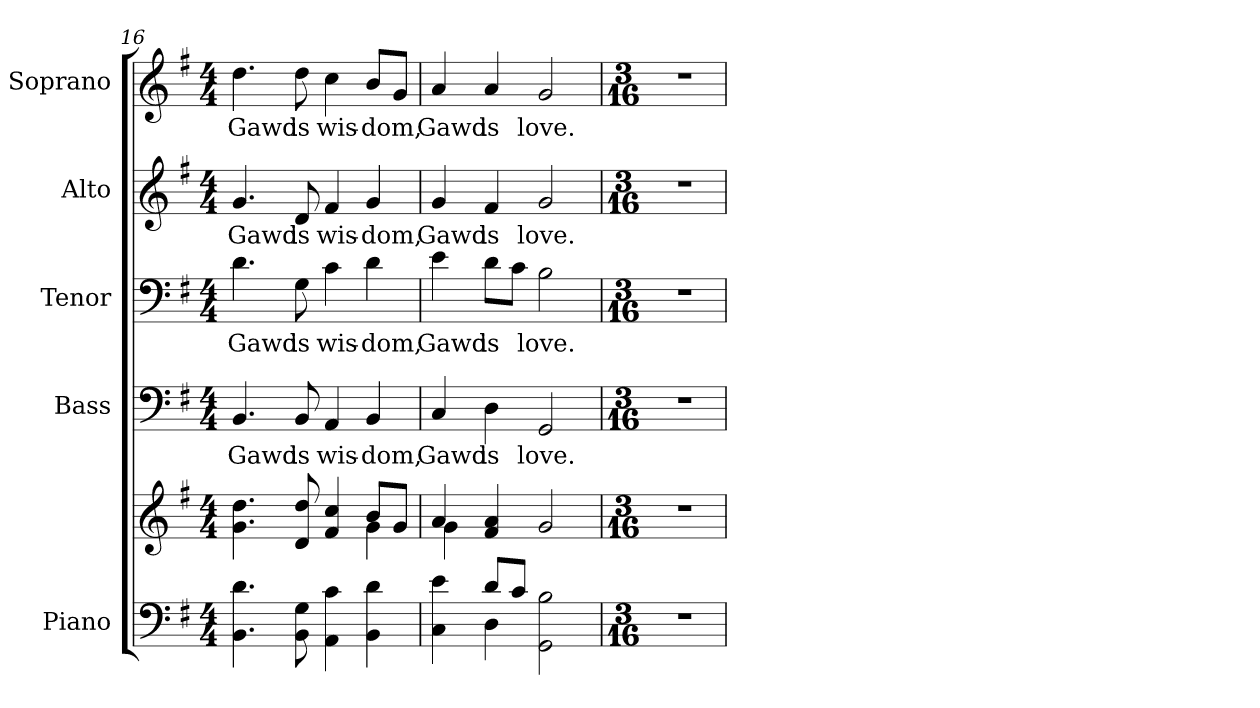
**kern	**kern	**kern	**text	**kern	**text	**kern	**text	**kern	**text
*part5	*part5	*part4	*part4	*part3	*part3	*part2	*part2	*part1	*part1
*staff6	*staff5	*staff4	*staff4	*staff3	*staff3	*staff2	*staff2	*staff1	*staff1
*I"Piano	*	*I"Bass	*	*I"Tenor	*	*I"Alto	*	*I"Soprano	*
*I'Pno.	*	*I'B.	*	*I'T.	*	*I'A.	*	*I'S.	*
*clefF4	*clefG2	*clefF4	*	*clefF4	*	*clefG2	*	*clefG2	*
*k[f#]	*k[f#]	*k[f#]	*	*k[f#]	*	*k[f#]	*	*k[f#]	*
*G:	*G:	*G:	*	*G:	*	*G:	*	*G:	*
*M4/4	*M4/4	*M4/4	*	*M4/4	*	*M4/4	*	*M4/4	*
=16	=16	=16	=16	=16	=16	=16	=16	=16	=16
*	*^	*	*	*	*	*	*	*	*
!	!	!	!	!LO:LY:b:color=#000000	!	!	!	!	!	!
!	!	!	!	!	!	!LO:LY:b:color=#000000	!	!	!	!
!	!	!	!	!	!	!	!	!LO:LY:b:color=#000000	!	!
!	!	!	!	!	!	!	!	!	!	!LO:LY:b:color=#000000
4.BBi\ 4.di	4.gi\ 4.ddi	2ryy	4.BBi/	Gawd	4.di\	Gawd	4.gi/	Gawd	4.ddi\	Gawd
!	!	!	!	!LO:LY:b:color=#000000	!	!	!	!	!	!
!	!	!	!	!	!	!LO:LY:b:color=#000000	!	!	!	!
!	!	!	!	!	!	!	!	!LO:LY:b:color=#000000	!	!
!	!	!	!	!	!	!	!	!	!	!LO:LY:b:color=#000000
8BBi\ 8Gi	8di/ 8ddi	.	8BBi/	is	8Gi\	is	8di/	is	8ddi\	is
!	!	!	!	!LO:LY:b:color=#000000	!	!	!	!	!	!
!	!	!	!	!	!	!LO:LY:b:color=#000000	!	!	!	!
!	!	!	!	!	!	!	!	!LO:LY:b:color=#000000	!	!
!	!	!	!	!	!	!	!	!	!	!LO:LY:b:color=#000000
4AAi\ 4ci	4f#i/ 4cci	4ryy	4AAi/	wis-	4ci\	wis-	4f#i/	wis-	4cci\	wis-
!	!	!	!	!LO:LY:b:color=#000000	!	!	!	!	!	!
!	!	!	!	!	!	!LO:LY:b:color=#000000	!	!	!	!
!	!	!	!	!	!	!	!	!LO:LY:b:color=#000000	!	!
!	!	!	!	!	!	!	!	!	!	!LO:LY:b:color=#000000
4BBi\ 4di	8bi/L	4gi\	4BBi/	-dom,	4di\	-dom,	4gi/	-dom,	8bi/L	-dom,
.	8gi/J	.	.	.	.	.	.	.	8gi/J	.
!!LO:PB:g=z
=17	=17	=17	=17	=17	=17	=17	=17	=17	=17	=17
*^	*	*	*	*	*	*	*	*	*	*
!	!	!	!	!	!LO:LY:b:color=#000000	!	!	!	!	!	!
!	!	!	!	!	!	!	!LO:LY:b:color=#000000	!	!	!	!
!	!	!	!	!	!	!	!	!	!LO:LY:b:color=#000000	!	!
!	!	!	!	!	!	!	!	!	!	!	!LO:LY:b:color=#000000
4Ci\ 4ei	4ryy	4ai/	4gi\	4Ci/	Gawd	4ei\	Gawd	4gi/	Gawd	4ai/	Gawd
!	!	!	!	!	!LO:LY:b:color=#000000	!	!	!	!	!	!
!	!	!	!	!	!	!	!LO:LY:b:color=#000000	!	!	!	!
!	!	!	!	!	!	!	!	!	!LO:LY:b:color=#000000	!	!
!	!	!	!	!	!	!	!	!	!	!	!LO:LY:b:color=#000000
8di/L	4Di\	4f#i/ 4ai	4ryy	4Di\	is	8di\L	is	4f#i/	is	4ai/	is
8ci/J	.	.	.	.	.	8ci\J	.	.	.	.	.
!	!	!	!	!	!LO:LY:b:color=#000000	!	!	!	!	!	!
!	!	!	!	!	!	!	!LO:LY:b:color=#000000	!	!	!	!
!	!	!	!	!	!	!	!	!	!LO:LY:b:color=#000000	!	!
!	!	!	!	!	!	!	!	!	!	!	!LO:LY:b:color=#000000
2GGi\ 2Bi	2ryy	2gi/	2ryy	2GGi/	love.	2Bi\	love.	2gi/	love.	2gi/	love.
*v	*v	*	*	*	*	*	*	*	*	*	*
*	*v	*v	*	*	*	*	*	*	*	*
=18	=18	=18	=18	=18	=18	=18	=18	=18	=18
*M3/16	*M3/16	*M3/16	*	*M3/16	*	*M3/16	*	*M3/16	*
*^	*^	*	*	*	*	*	*	*	*
!LO:N:vis=1	!	!LO:N:vis=1	!	!LO:N:vis=1	!	!LO:N:vis=1	!	!LO:N:vis=1	!	!LO:N:vis=1	!
*v	*v	*	*	*	*	*	*	*	*	*	*
*	*v	*v	*	*	*	*	*	*	*	*
8.r	8.r	8.r	.	8.r	.	8.r	.	8.r	.
=	=	=	=	=	=	=	=	=	=
*-	*-	*-	*-	*-	*-	*-	*-	*-	*-
